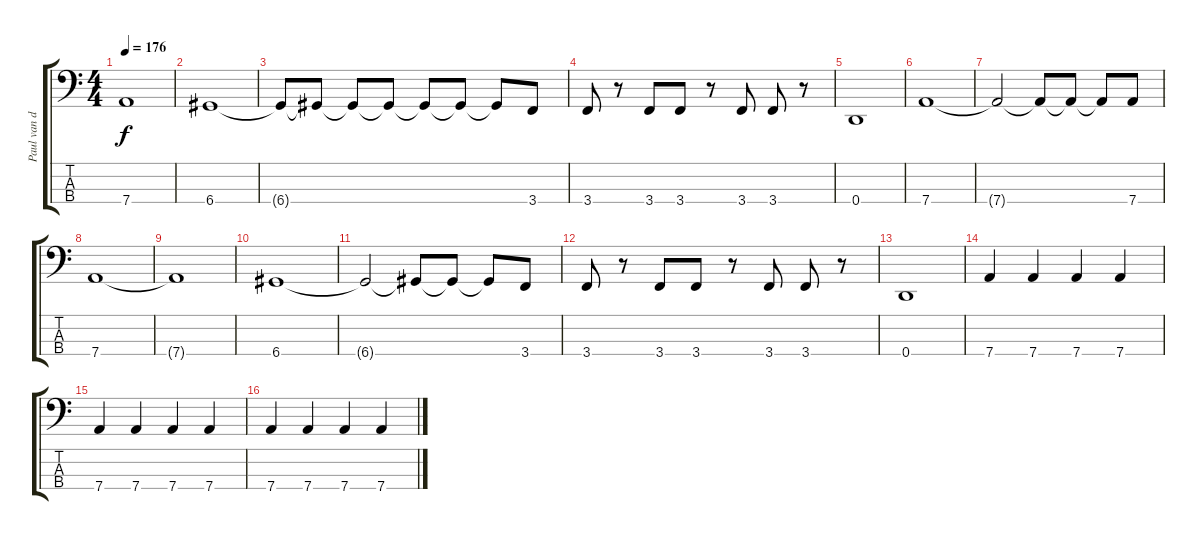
\track ("Paul van der Walt" "Paul van d") {instrument slapbass1}
\staff {score tabs}
\tuning (G2 D2 A1 D1) {hide}
\ts (4 4)
\tempo 176
\clef f4
\ks c
7.4{t}.1{dy f} |
6.4.1 |
6.4{t}.8 6.4{t}.8 6.4{t}.8 6.4{t}.8 6.4{t}.8 6.4{t}.8 6.4{t}.8 3.4.8 |
3.4.8 r.8 3.4.8 3.4.8 r.8 3.4.8 3.4.8 r.8 |
0.4.1 |
7.4.1 |
7.4{t}.2 7.4{t}.8 7.4{t}.8 7.4{t}.8 7.4.8 |
7.4.1 |
7.4{t}.1 |
6.4.1 |
6.4{t}.2 6.4{t}.8 6.4{t}.8 6.4{t}.8 3.4.8 |
3.4.8 r.8 3.4.8 3.4.8 r.8 3.4.8 3.4.8 r.8 |
0.4.1 |
7.4.4 7.4.4 7.4.4 7.4.4 |
7.4.4 7.4.4 7.4.4 7.4.4 |
7.4.4 7.4.4 7.4.4 7.4.4
